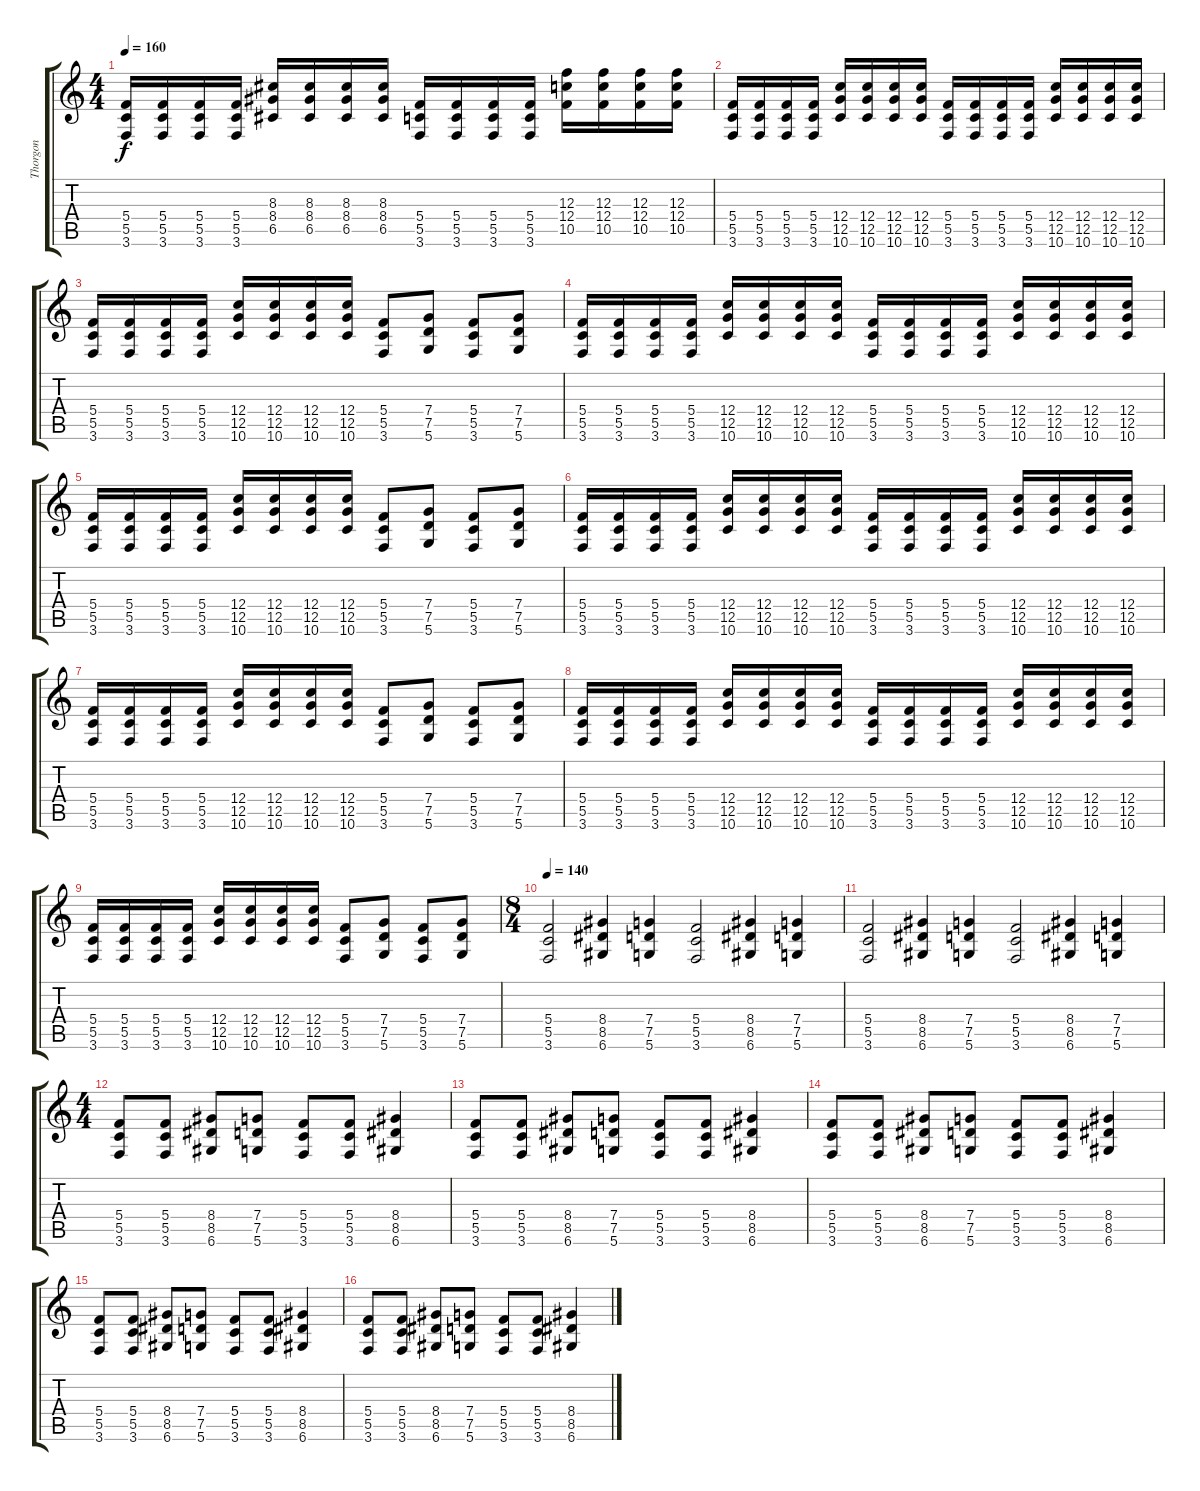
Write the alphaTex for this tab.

\track ("Thorgon" "Thorgon") {instrument distortionguitar}
\staff {score tabs}
\tuning (D4 A3 F3 C3 G2 D2) {hide}
\ts (4 4)
\tempo 160
\clef g2
\ks c
(5.4 5.5 3.6).16{dy f} (5.4 5.5 3.6).16 (5.4 5.5 3.6).16 (5.4 5.5 3.6).16 (8.3 8.4 6.5).16 (8.3 8.4 6.5).16 (8.3 8.4 6.5).16 (8.3 8.4 6.5).16 (5.4 5.5 3.6).16 (5.4 5.5 3.6).16 (5.4 5.5 3.6).16 (5.4 5.5 3.6).16 (12.3 12.4 10.5).16 (12.3 12.4 10.5).16 (12.3 12.4 10.5).16 (12.3 12.4 10.5).16 |
(5.4 5.5 3.6).16 (5.4 5.5 3.6).16 (5.4 5.5 3.6).16 (5.4 5.5 3.6).16 (12.4 12.5 10.6).16 (12.4 12.5 10.6).16 (12.4 12.5 10.6).16 (12.4 12.5 10.6).16 (5.4 5.5 3.6).16 (5.4 5.5 3.6).16 (5.4 5.5 3.6).16 (5.4 5.5 3.6).16 (12.4 12.5 10.6).16 (12.4 12.5 10.6).16 (12.4 12.5 10.6).16 (12.4 12.5 10.6).16 |
(5.4 5.5 3.6).16 (5.4 5.5 3.6).16 (5.4 5.5 3.6).16 (5.4 5.5 3.6).16 (12.4 12.5 10.6).16 (12.4 12.5 10.6).16 (12.4 12.5 10.6).16 (12.4 12.5 10.6).16 (5.4 5.5 3.6).8 (7.4 7.5 5.6).8 (5.4 5.5 3.6).8 (7.4 7.5 5.6).8 |
(5.4 5.5 3.6).16 (5.4 5.5 3.6).16 (5.4 5.5 3.6).16 (5.4 5.5 3.6).16 (12.4 12.5 10.6).16 (12.4 12.5 10.6).16 (12.4 12.5 10.6).16 (12.4 12.5 10.6).16 (5.4 5.5 3.6).16 (5.4 5.5 3.6).16 (5.4 5.5 3.6).16 (5.4 5.5 3.6).16 (12.4 12.5 10.6).16 (12.4 12.5 10.6).16 (12.4 12.5 10.6).16 (12.4 12.5 10.6).16 |
(5.4 5.5 3.6).16 (5.4 5.5 3.6).16 (5.4 5.5 3.6).16 (5.4 5.5 3.6).16 (12.4 12.5 10.6).16 (12.4 12.5 10.6).16 (12.4 12.5 10.6).16 (12.4 12.5 10.6).16 (5.4 5.5 3.6).8 (7.4 7.5 5.6).8 (5.4 5.5 3.6).8 (7.4 7.5 5.6).8 |
(5.4 5.5 3.6).16 (5.4 5.5 3.6).16 (5.4 5.5 3.6).16 (5.4 5.5 3.6).16 (12.4 12.5 10.6).16 (12.4 12.5 10.6).16 (12.4 12.5 10.6).16 (12.4 12.5 10.6).16 (5.4 5.5 3.6).16 (5.4 5.5 3.6).16 (5.4 5.5 3.6).16 (5.4 5.5 3.6).16 (12.4 12.5 10.6).16 (12.4 12.5 10.6).16 (12.4 12.5 10.6).16 (12.4 12.5 10.6).16 |
(5.4 5.5 3.6).16 (5.4 5.5 3.6).16 (5.4 5.5 3.6).16 (5.4 5.5 3.6).16 (12.4 12.5 10.6).16 (12.4 12.5 10.6).16 (12.4 12.5 10.6).16 (12.4 12.5 10.6).16 (5.4 5.5 3.6).8 (7.4 7.5 5.6).8 (5.4 5.5 3.6).8 (7.4 7.5 5.6).8 |
(5.4 5.5 3.6).16 (5.4 5.5 3.6).16 (5.4 5.5 3.6).16 (5.4 5.5 3.6).16 (12.4 12.5 10.6).16 (12.4 12.5 10.6).16 (12.4 12.5 10.6).16 (12.4 12.5 10.6).16 (5.4 5.5 3.6).16 (5.4 5.5 3.6).16 (5.4 5.5 3.6).16 (5.4 5.5 3.6).16 (12.4 12.5 10.6).16 (12.4 12.5 10.6).16 (12.4 12.5 10.6).16 (12.4 12.5 10.6).16 |
(5.4 5.5 3.6).16 (5.4 5.5 3.6).16 (5.4 5.5 3.6).16 (5.4 5.5 3.6).16 (12.4 12.5 10.6).16 (12.4 12.5 10.6).16 (12.4 12.5 10.6).16 (12.4 12.5 10.6).16 (5.4 5.5 3.6).8 (7.4 7.5 5.6).8 (5.4 5.5 3.6).8 (7.4 7.5 5.6).8 |
\ts (8 4)
\tempo 140
(5.4 5.5 3.6).2 (8.4 8.5 6.6).4 (7.4 7.5 5.6).4 (5.4 5.5 3.6).2 (8.4 8.5 6.6).4 (7.4 7.5 5.6).4 |
(5.4 5.5 3.6).2 (8.4 8.5 6.6).4 (7.4 7.5 5.6).4 (5.4 5.5 3.6).2 (8.4 8.5 6.6).4 (7.4 7.5 5.6).4 |
\ts (4 4)
(5.4 5.5 3.6).8 (5.4 5.5 3.6).8 (8.4 8.5 6.6).8 (7.4 7.5 5.6).8 (5.4 5.5 3.6).8 (5.4 5.5 3.6).8 (8.4 8.5 6.6).4 |
(5.4 5.5 3.6).8 (5.4 5.5 3.6).8 (8.4 8.5 6.6).8 (7.4 7.5 5.6).8 (5.4 5.5 3.6).8 (5.4 5.5 3.6).8 (8.4 8.5 6.6).4 |
(5.4 5.5 3.6).8 (5.4 5.5 3.6).8 (8.4 8.5 6.6).8 (7.4 7.5 5.6).8 (5.4 5.5 3.6).8 (5.4 5.5 3.6).8 (8.4 8.5 6.6).4 |
(5.4 5.5 3.6).8 (5.4 5.5 3.6).8 (8.4 8.5 6.6).8 (7.4 7.5 5.6).8 (5.4 5.5 3.6).8 (5.4 5.5 3.6).8 (8.4 8.5 6.6).4 |
(5.4 5.5 3.6).8 (5.4 5.5 3.6).8 (8.4 8.5 6.6).8 (7.4 7.5 5.6).8 (5.4 5.5 3.6).8 (5.4 5.5 3.6).8 (8.4 8.5 6.6).4
